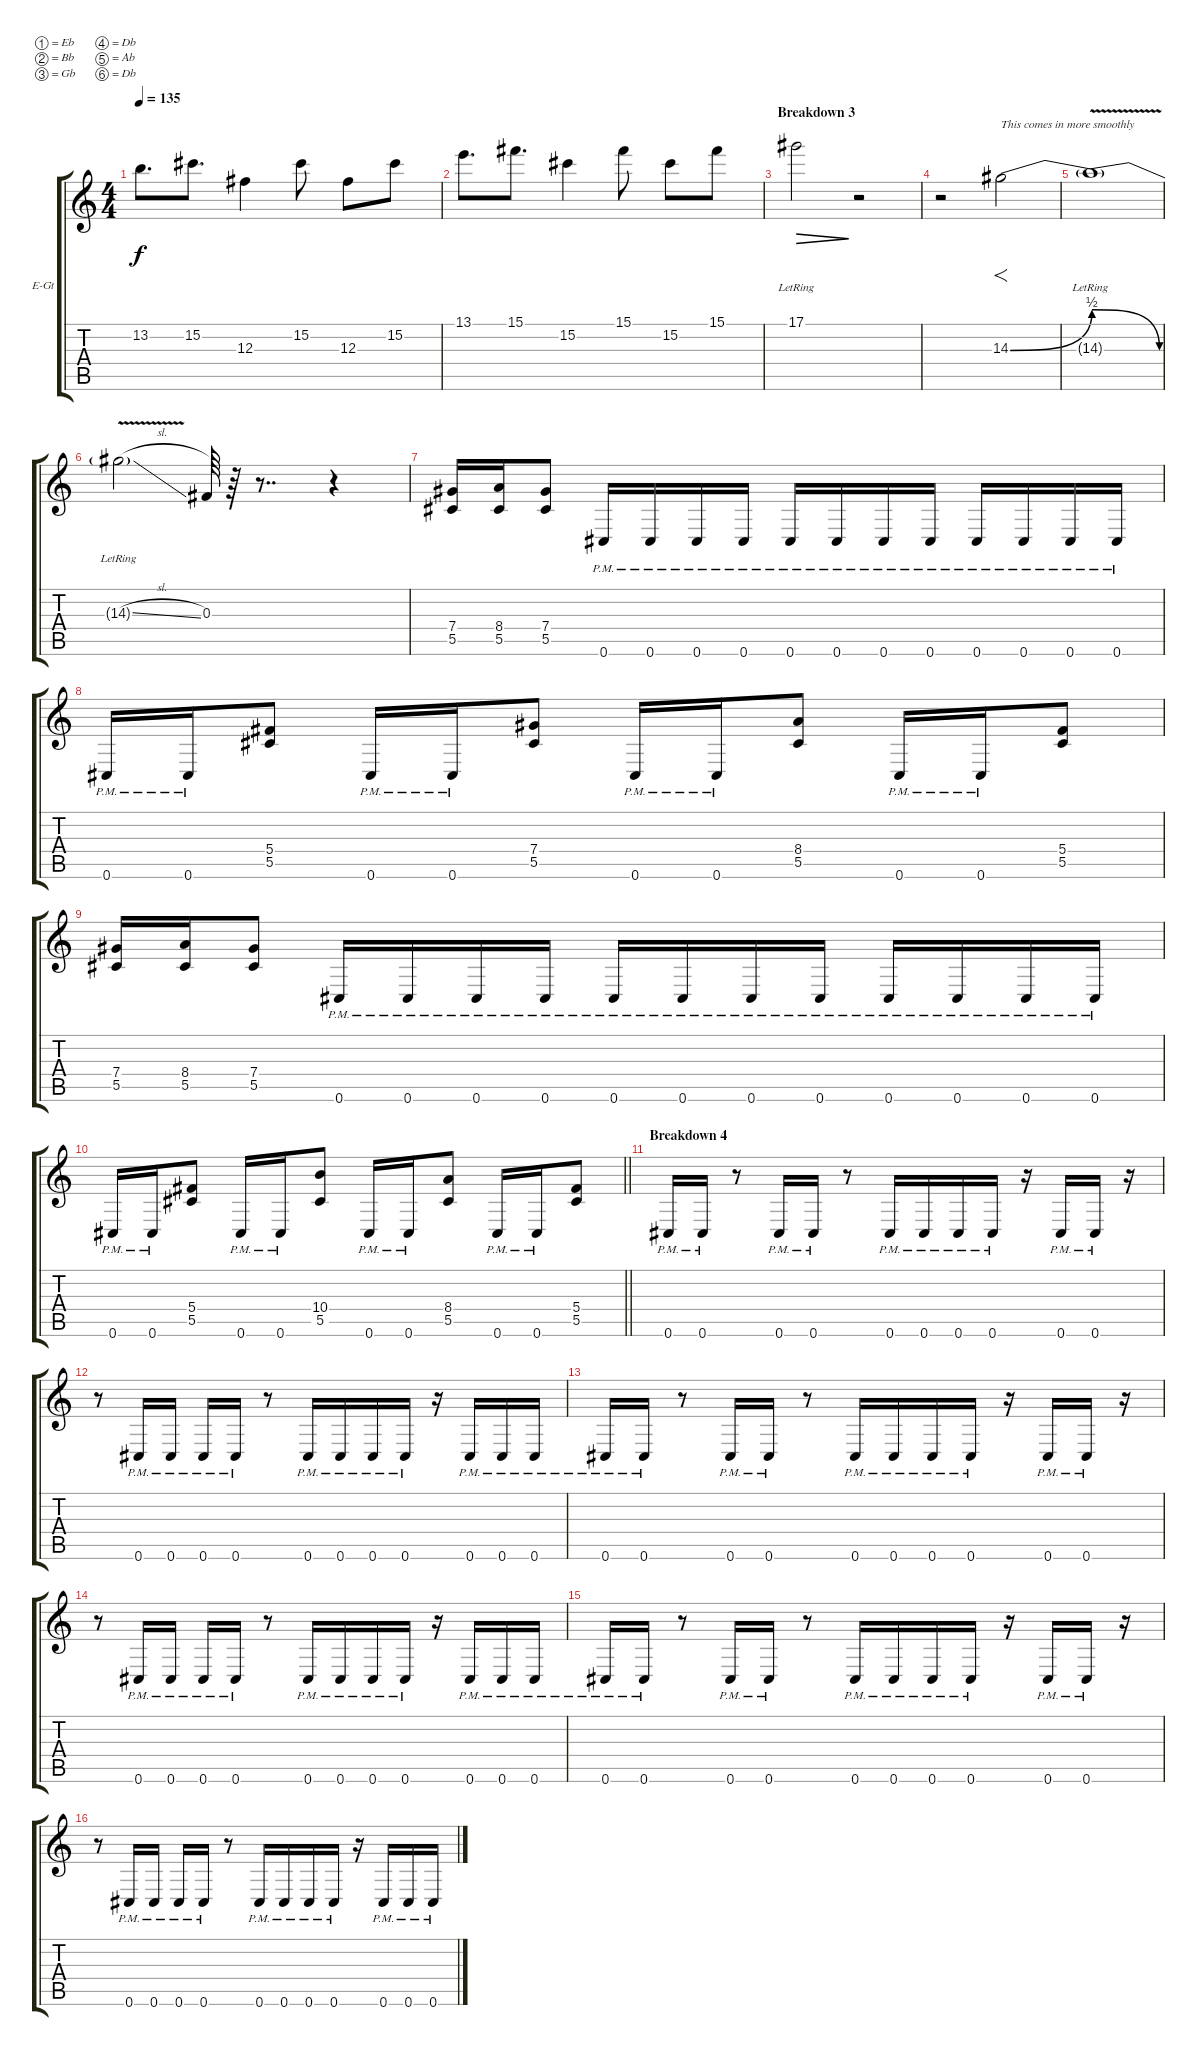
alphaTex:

\bracketExtendMode groupsimilarinstruments
\firstSystemTrackNameOrientation horizontal
\otherSystemsTrackNameOrientation horizontal
\track ("Lead Guitar" "E-Gt") {instrument distortionguitar}
\staff {score tabs}
\tuning (Eb4 Bb3 Gb3 Db3 Ab2 Db2)
\ts (4 4)
\tempo 135
\clef g2
\ks c
13.2.8{d dy f} 15.2.8{d} 12.3.4 15.2.8 12.3.8 15.2.8 |
13.1.8{d} 15.1.8{d} 15.2.4 15.1.8 15.2.8 15.1.8 |
\section ("" "Breakdown 3")
17.1{lr}.2{dec} r.2 |
r.2 14.3{be (bend 0 0 59.4 2)}.2{f txt "This comes in more smoothly"} |
14.3{be (release 0 2 15 0) v lr t}.1 |
14.3{v sl lr t}.2 0.3.64 r.64 r.8{dd} r.4 |
(7.4 5.5).16 (8.4 5.5).16 (7.4 5.5).8 0.6{pm}.16 0.6{pm}.16 0.6{pm}.16 0.6{pm}.16 0.6{pm}.16 0.6{pm}.16 0.6{pm}.16 0.6{pm}.16 0.6{pm}.16 0.6{pm}.16 0.6{pm}.16 0.6{pm}.16 |
0.6{pm}.16 0.6{pm}.16 (5.4 5.5).8 0.6{pm}.16 0.6{pm}.16 (7.4 5.5).8 0.6{pm}.16 0.6{pm}.16 (8.4 5.5).8 0.6{pm}.16 0.6{pm}.16 (5.4 5.5).8 |
(7.4 5.5).16 (8.4 5.5).16 (7.4 5.5).8 0.6{pm}.16 0.6{pm}.16 0.6{pm}.16 0.6{pm}.16 0.6{pm}.16 0.6{pm}.16 0.6{pm}.16 0.6{pm}.16 0.6{pm}.16 0.6{pm}.16 0.6{pm}.16 0.6{pm}.16 |
\barLineRight lightlight
0.6{pm}.16 0.6{pm}.16 (5.4 5.5).8 0.6{pm}.16 0.6{pm}.16 (10.4 5.5).8 0.6{pm}.16 0.6{pm}.16 (8.4 5.5).8 0.6{pm}.16 0.6{pm}.16 (5.4 5.5).8 |
\section ("" "Breakdown 4")
0.6{pm}.16 0.6{pm}.16 r.8 0.6{pm}.16 0.6{pm}.16 r.8 0.6{pm}.16 0.6{pm}.16 0.6{pm}.16 0.6{pm}.16 r.16 0.6{pm}.16 0.6{pm}.16 r.16 |
r.8 0.6{pm}.16 0.6{pm}.16 0.6{pm}.16 0.6{pm}.16 r.8 0.6{pm}.16 0.6{pm}.16 0.6{pm}.16 0.6{pm}.16 r.16 0.6{pm}.16 0.6{pm}.16 0.6{pm}.16 |
0.6{pm}.16 0.6{pm}.16 r.8 0.6{pm}.16 0.6{pm}.16 r.8 0.6{pm}.16 0.6{pm}.16 0.6{pm}.16 0.6{pm}.16 r.16 0.6{pm}.16 0.6{pm}.16 r.16 |
r.8 0.6{pm}.16 0.6{pm}.16 0.6{pm}.16 0.6{pm}.16 r.8 0.6{pm}.16 0.6{pm}.16 0.6{pm}.16 0.6{pm}.16 r.16 0.6{pm}.16 0.6{pm}.16 0.6{pm}.16 |
0.6{pm}.16 0.6{pm}.16 r.8 0.6{pm}.16 0.6{pm}.16 r.8 0.6{pm}.16 0.6{pm}.16 0.6{pm}.16 0.6{pm}.16 r.16 0.6{pm}.16 0.6{pm}.16 r.16 |
r.8 0.6{pm}.16 0.6{pm}.16 0.6{pm}.16 0.6{pm}.16 r.8 0.6{pm}.16 0.6{pm}.16 0.6{pm}.16 0.6{pm}.16 r.16 0.6{pm}.16 0.6{pm}.16 0.6{pm}.16
